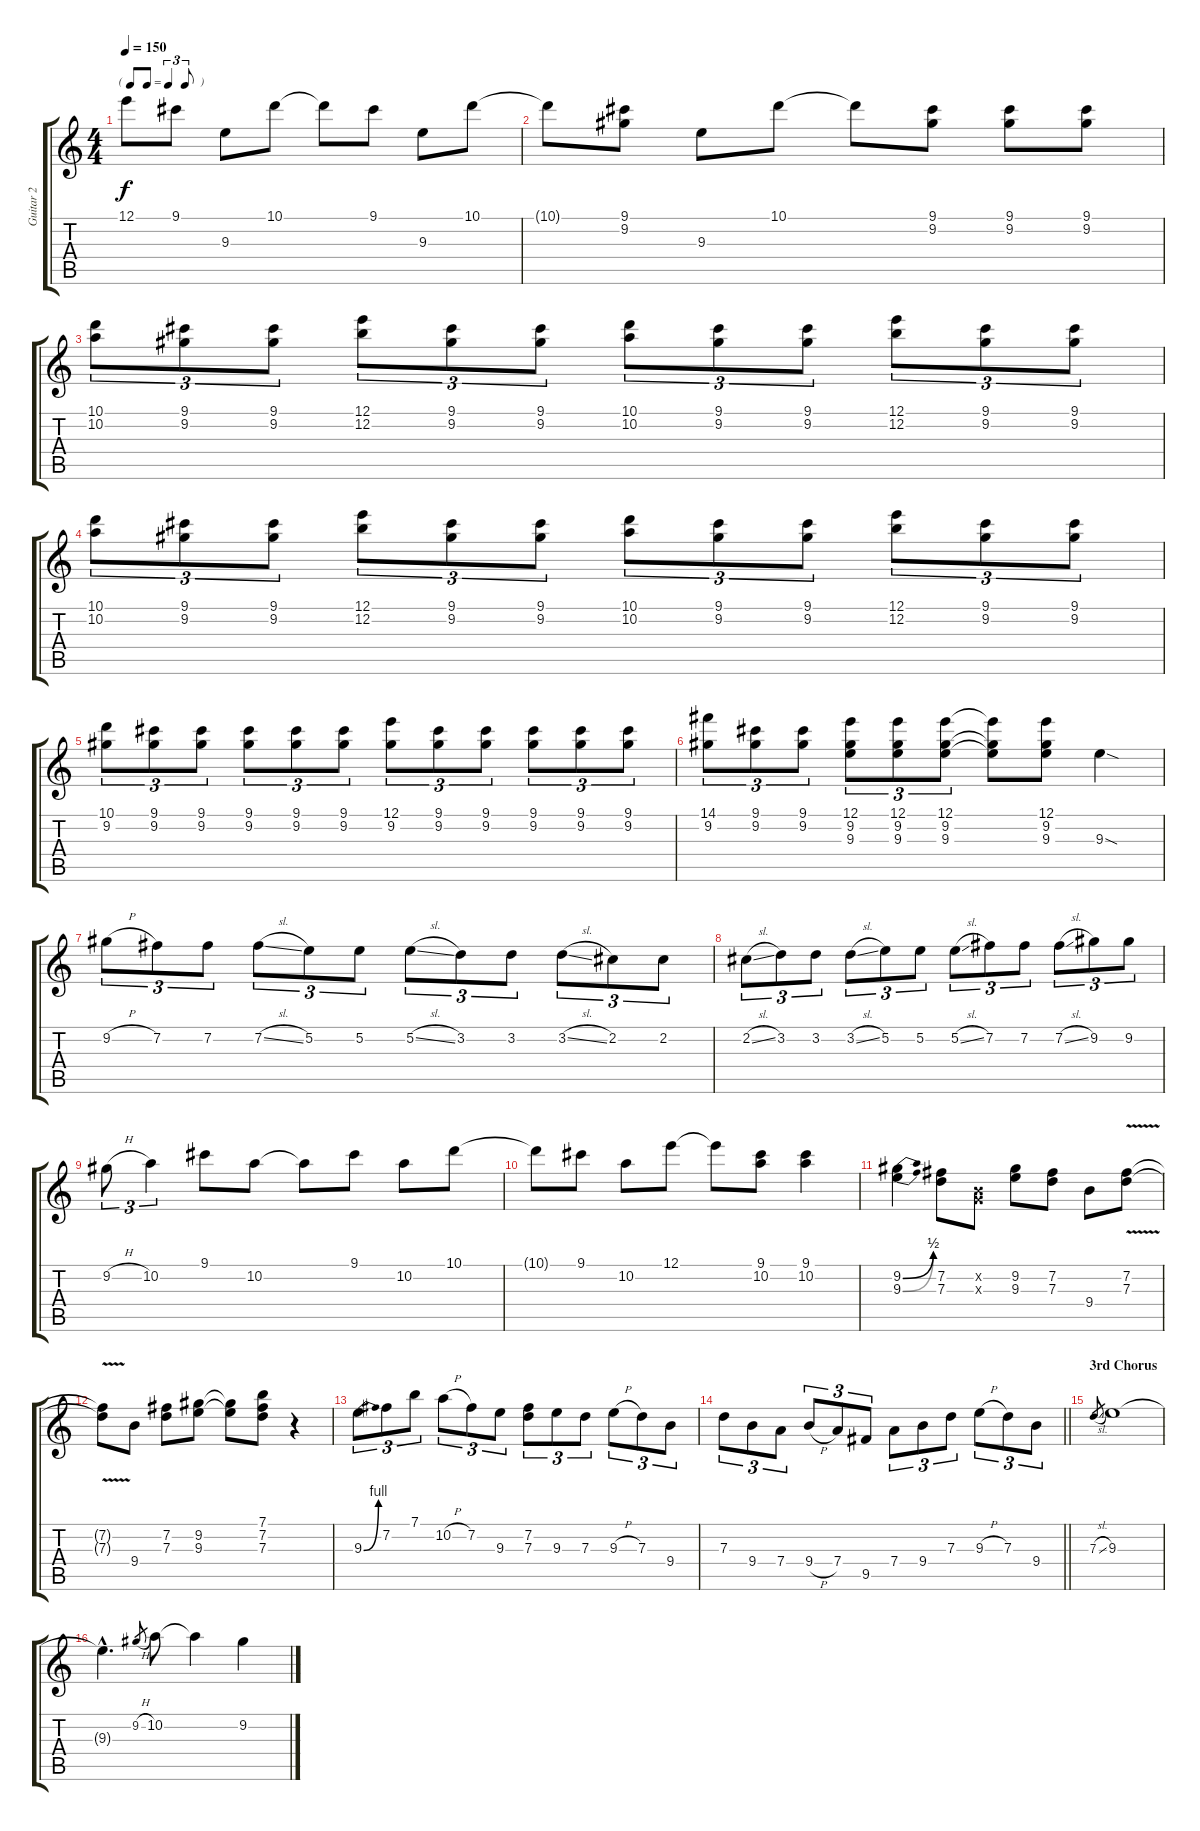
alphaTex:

\track ("Guitar 2" "Guitar 2") {instrument electricguitarclean}
\staff {score tabs}
\tuning (E4 B3 G3 D3 A2 E2) {hide}
\ts (4 4)
\tf triplet8th
\tempo 150
\clef g2
\ks c
12.1.8{dy f} 9.1.8 9.3.8 10.1.8 10.1{t}.8 9.1.8 9.3.8 10.1.8 |
10.1{t}.8 (9.1 9.2).8 9.3.8 10.1.8 10.1{t}.8 (9.1 9.2).8 (9.1 9.2).8 (9.1 9.2).8 |
(10.1 10.2).8{tu (3 2)} (9.1 9.2).8{tu (3 2)} (9.1 9.2).8{tu (3 2)} (12.1 12.2).8{tu (3 2)} (9.1 9.2).8{tu (3 2)} (9.1 9.2).8{tu (3 2)} (10.1 10.2).8{tu (3 2)} (9.1 9.2).8{tu (3 2)} (9.1 9.2).8{tu (3 2)} (12.1 12.2).8{tu (3 2)} (9.1 9.2).8{tu (3 2)} (9.1 9.2).8{tu (3 2)} |
(10.1 10.2).8{tu (3 2)} (9.1 9.2).8{tu (3 2)} (9.1 9.2).8{tu (3 2)} (12.1 12.2).8{tu (3 2)} (9.1 9.2).8{tu (3 2)} (9.1 9.2).8{tu (3 2)} (10.1 10.2).8{tu (3 2)} (9.1 9.2).8{tu (3 2)} (9.1 9.2).8{tu (3 2)} (12.1 12.2).8{tu (3 2)} (9.1 9.2).8{tu (3 2)} (9.1 9.2).8{tu (3 2)} |
(10.1 9.2).8{tu (3 2)} (9.1 9.2).8{tu (3 2)} (9.1 9.2).8{tu (3 2)} (9.1 9.2).8{tu (3 2)} (9.1 9.2).8{tu (3 2)} (9.1 9.2).8{tu (3 2)} (12.1 9.2).8{tu (3 2)} (9.1 9.2).8{tu (3 2)} (9.1 9.2).8{tu (3 2)} (9.1 9.2).8{tu (3 2)} (9.1 9.2).8{tu (3 2)} (9.1 9.2).8{tu (3 2)} |
(14.1 9.2).8{tu (3 2)} (9.1 9.2).8{tu (3 2)} (9.1 9.2).8{tu (3 2)} (12.1 9.2 9.3).8{tu (3 2)} (12.1 9.2 9.3).8{tu (3 2)} (12.1 9.2 9.3).8{tu (3 2)} (12.1{t} 9.2{t} 9.3{t}).8 (12.1 9.2 9.3).8 9.3{sod}.4 |
9.2{h}.8{tu (3 2)} 7.2.8{tu (3 2)} 7.2.8{tu (3 2)} 7.2{sl}.8{tu (3 2)} 5.2.8{tu (3 2)} 5.2.8{tu (3 2)} 5.2{sl}.8{tu (3 2)} 3.2.8{tu (3 2)} 3.2.8{tu (3 2)} 3.2{sl}.8{tu (3 2)} 2.2.8{tu (3 2)} 2.2.8{tu (3 2)} |
2.2{sl}.8{tu (3 2)} 3.2.8{tu (3 2)} 3.2.8{tu (3 2)} 3.2{sl}.8{tu (3 2)} 5.2.8{tu (3 2)} 5.2.8{tu (3 2)} 5.2{sl}.8{tu (3 2)} 7.2.8{tu (3 2)} 7.2.8{tu (3 2)} 7.2{sl}.8{tu (3 2)} 9.2.8{tu (3 2)} 9.2.8{tu (3 2)} |
9.2{h}.8{tu (3 2)} 10.2.4{tu (3 2)} 9.1.8 10.2.8 10.2{t}.8 9.1.8 10.2.8 10.1.8 |
10.1{t}.8 9.1.8 10.2.8 12.1.8 12.1{t}.8 (9.1 10.2).8 (9.1 10.2).4 |
(9.2{be (bend 0 0 60 2)} 9.3{be (bend 0 0 60 2)}).4 (7.2 7.3).8 (0.2{x} 0.3{x}).8 (9.2 9.3).8 (7.2 7.3).8 9.4.8 (7.2{v} 7.3{v}).8 |
(7.2{t} 7.3{t}).8 9.4.8 (7.2 7.3).8 (9.2 9.3).8 (9.2{t} 9.3{t}).8 (7.1 7.2 7.3).8 r.4 |
9.3{be (bend 0 0 60 4)}.8{tu (3 2)} 7.2.8{tu (3 2)} 7.1.8{tu (3 2)} 10.2{h}.8{tu (3 2)} 7.2.8{tu (3 2)} 9.3.8{tu (3 2)} (7.2 7.3).8{tu (3 2)} 9.3.8{tu (3 2)} 7.3.8{tu (3 2)} 9.3{h}.8{tu (3 2)} 7.3.8{tu (3 2)} 9.4.8{tu (3 2)} |
\barLineRight lightlight
7.3.8{tu (3 2)} 9.4.8{tu (3 2)} 7.4.8{tu (3 2)} 9.4{h}.8{tu (3 2)} 7.4.8{tu (3 2)} 9.5.8{tu (3 2)} 7.4.8{tu (3 2)} 9.4.8{tu (3 2)} 7.3.8{tu (3 2)} 9.3{h}.8{tu (3 2)} 7.3.8{tu (3 2)} 9.4.8{tu (3 2)} |
\section ("" "3rd Chorus")
7.3{sl}.8{gr} 9.3.1 |
9.3{hac t}.4{d} 9.2{h}.8{gr} 10.2.8 10.2{t}.4 9.2.4
